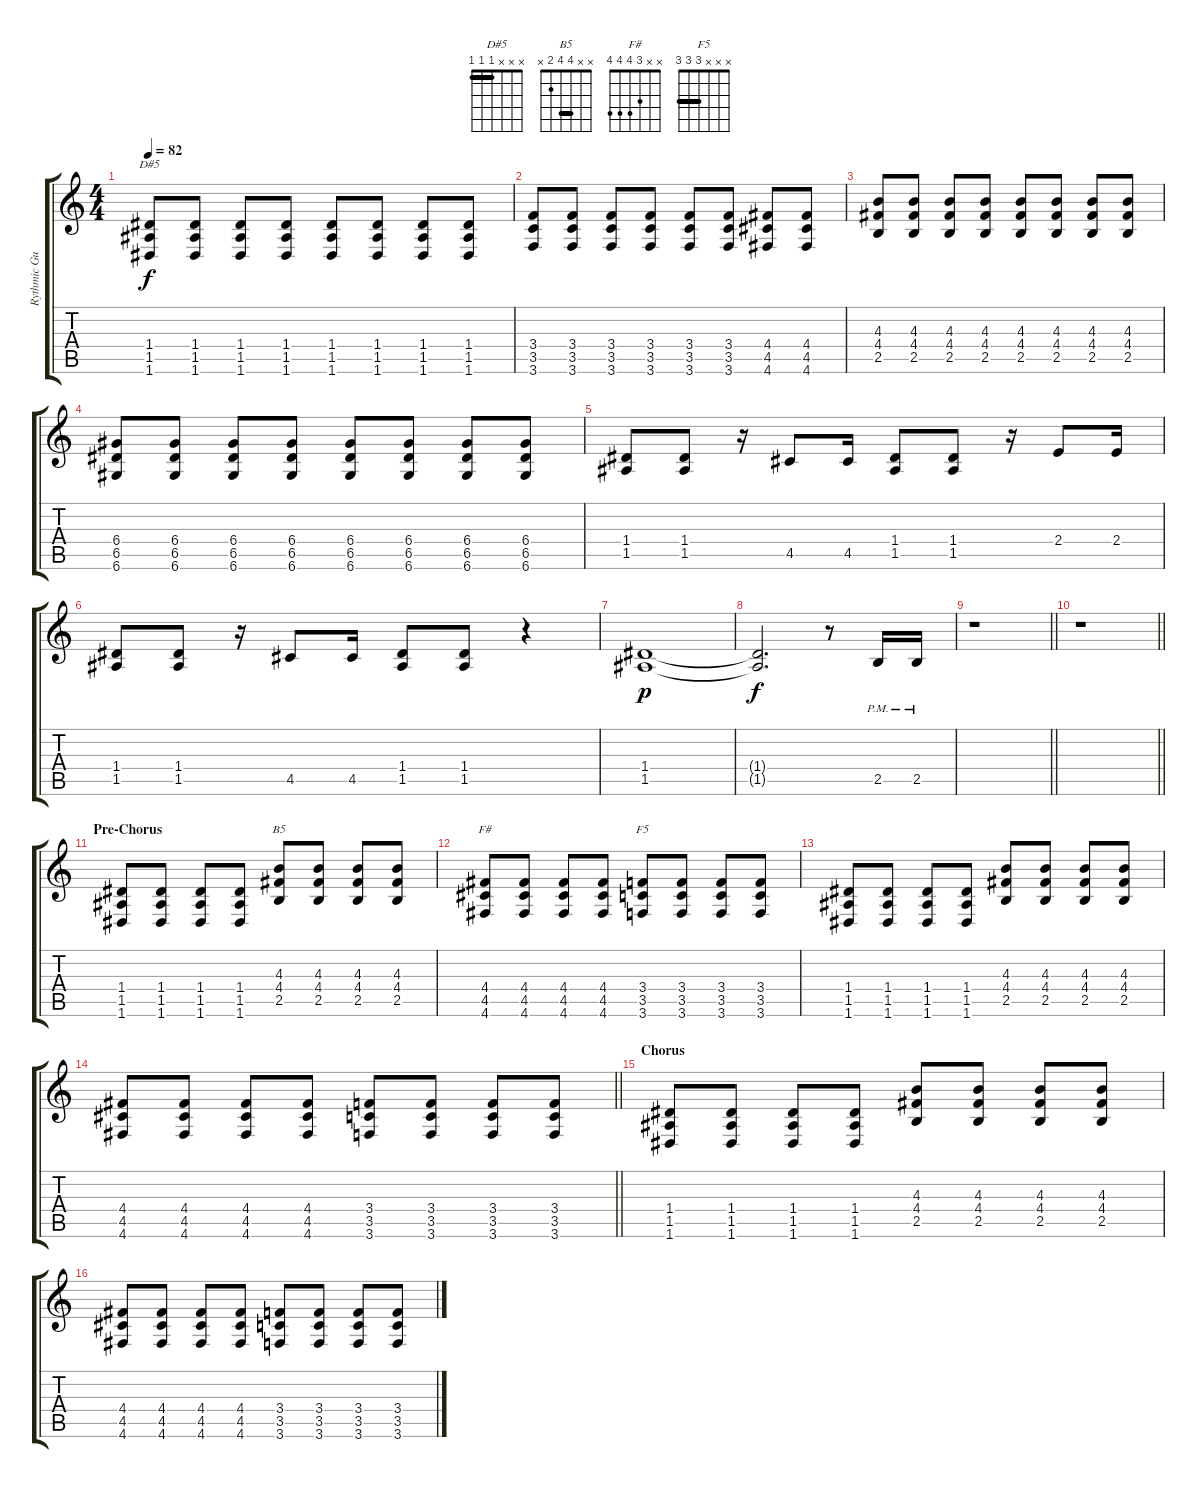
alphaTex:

\track ("Rythmic Guitar" "Rythmic Gu") {instrument distortionguitar}
\staff {score tabs}
\tuning (E4 B3 G3 D3 A2 D2) {hide}
\chord ("D#5" x x x 1 1 1) {barre 1}
\chord ("B5" x x 4 4 2 x) {barre 4}
\chord ("F#" x x 3 4 4 4)
\chord ("F5" x x x 3 3 3) {barre 3}
\ts (4 4)
\tempo 82
\clef g2
\ks c
(1.4 1.5 1.6).8{ch "D#5" dy f} (1.4 1.5 1.6).8 (1.4 1.5 1.6).8 (1.4 1.5 1.6).8 (1.4 1.5 1.6).8 (1.4 1.5 1.6).8 (1.4 1.5 1.6).8 (1.4 1.5 1.6).8 |
(3.4 3.5 3.6).8 (3.4 3.5 3.6).8 (3.4 3.5 3.6).8 (3.4 3.5 3.6).8 (3.4 3.5 3.6).8 (3.4 3.5 3.6).8 (4.4 4.5 4.6).8 (4.4 4.5 4.6).8 |
(4.3 4.4 2.5).8 (4.3 4.4 2.5).8 (4.3 4.4 2.5).8 (4.3 4.4 2.5).8 (4.3 4.4 2.5).8 (4.3 4.4 2.5).8 (4.3 4.4 2.5).8 (4.3 4.4 2.5).8 |
(6.4 6.5 6.6).8 (6.4 6.5 6.6).8 (6.4 6.5 6.6).8 (6.4 6.5 6.6).8 (6.4 6.5 6.6).8 (6.4 6.5 6.6).8 (6.4 6.5 6.6).8 (6.4 6.5 6.6).8 |
(1.4 1.5).8 (1.4 1.5).8 r.16 4.5.8 4.5.16 (1.4 1.5).8 (1.4 1.5).8 r.16 2.4.8 2.4.16 |
(1.4 1.5).8 (1.4 1.5).8 r.16 4.5.8 4.5.16 (1.4 1.5).8 (1.4 1.5).8 r.4 |
(1.4 1.5).1{dy p} |
(1.4{t} 1.5{t}).2{d dy f} r.8 2.5{pm}.16 2.5{pm}.16 |
\barLineRight lightlight
r.1 |
\barLineRight lightlight
r.1 |
\section ("" "Pre-Chorus")
(1.4 1.5 1.6).8 (1.4 1.5 1.6).8 (1.4 1.5 1.6).8 (1.4 1.5 1.6).8 (4.3 4.4 2.5).8{ch "B5"} (4.3 4.4 2.5).8 (4.3 4.4 2.5).8 (4.3 4.4 2.5).8 |
(4.4 4.5 4.6).8{ch "F#"} (4.4 4.5 4.6).8 (4.4 4.5 4.6).8 (4.4 4.5 4.6).8 (3.4 3.5 3.6).8{ch "F5"} (3.4 3.5 3.6).8 (3.4 3.5 3.6).8 (3.4 3.5 3.6).8 |
(1.4 1.5 1.6).8 (1.4 1.5 1.6).8 (1.4 1.5 1.6).8 (1.4 1.5 1.6).8 (4.3 4.4 2.5).8 (4.3 4.4 2.5).8 (4.3 4.4 2.5).8 (4.3 4.4 2.5).8 |
\barLineRight lightlight
(4.4 4.5 4.6).8 (4.4 4.5 4.6).8 (4.4 4.5 4.6).8 (4.4 4.5 4.6).8 (3.4 3.5 3.6).8 (3.4 3.5 3.6).8 (3.4 3.5 3.6).8 (3.4 3.5 3.6).8 |
\section ("" "Chorus")
(1.4 1.5 1.6).8 (1.4 1.5 1.6).8 (1.4 1.5 1.6).8 (1.4 1.5 1.6).8 (4.3 4.4 2.5).8 (4.3 4.4 2.5).8 (4.3 4.4 2.5).8 (4.3 4.4 2.5).8 |
(4.4 4.5 4.6).8 (4.4 4.5 4.6).8 (4.4 4.5 4.6).8 (4.4 4.5 4.6).8 (3.4 3.5 3.6).8 (3.4 3.5 3.6).8 (3.4 3.5 3.6).8 (3.4 3.5 3.6).8
